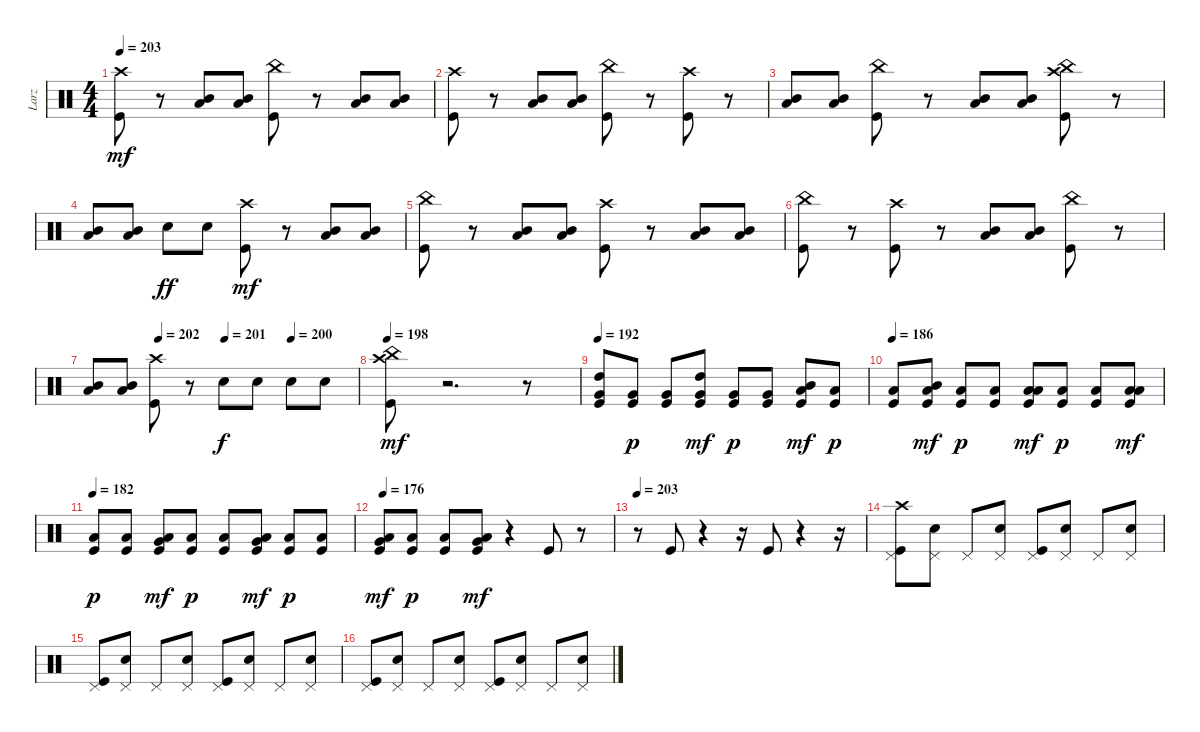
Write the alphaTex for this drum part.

\track ("Larz" "Larz") {instrument percussion}
\staff {score}
\articulation defaults
\ts (4 4)
\tempo 203
\clef neutral
\ks c
("Crash high (hit)" "Kick (hit)").8{dy mf} r.8 ("Low Tom (hit)" "Mid Tom (hit)").8 ("Low Tom (hit)" "Mid Tom (hit)").8 ("China (hit)" "Kick (hit)").8 r.8 ("Low Tom (hit)" "Mid Tom (hit)").8 ("Low Tom (hit)" "Mid Tom (hit)").8 |
("Crash high (hit)" "Kick (hit)").8 r.8 ("Low Tom (hit)" "Mid Tom (hit)").8 ("Low Tom (hit)" "Mid Tom (hit)").8 ("China (hit)" "Kick (hit)").8 r.8 ("Crash high (hit)" "Kick (hit)").8 r.8 |
("Low Tom (hit)" "Mid Tom (hit)").8 ("Low Tom (hit)" "Mid Tom (hit)").8 ("China (hit)" "Kick (hit)").8 r.8 ("Low Tom (hit)" "Mid Tom (hit)").8 ("Low Tom (hit)" "Mid Tom (hit)").8 ("Crash high (hit)" "China (hit)" "Kick (hit)").8 r.8 |
("Low Tom (hit)" "Mid Tom (hit)").8 ("Low Tom (hit)" "Mid Tom (hit)").8 "Snare (hit) 2".8{dy ff} "Snare (hit) 2".8 ("Crash high (hit)" "Kick (hit)").8{dy mf} r.8 ("Low Tom (hit)" "Mid Tom (hit)").8 ("Low Tom (hit)" "Mid Tom (hit)").8 |
("China (hit)" "Kick (hit)").8 r.8 ("Low Tom (hit)" "Mid Tom (hit)").8 ("Low Tom (hit)" "Mid Tom (hit)").8 ("Crash high (hit)" "Kick (hit)").8 r.8 ("Low Tom (hit)" "Mid Tom (hit)").8 ("Low Tom (hit)" "Mid Tom (hit)").8 |
("China (hit)" "Kick (hit)").8 r.8 ("Crash high (hit)" "Kick (hit)").8 r.8 ("Low Tom (hit)" "Mid Tom (hit)").8 ("Low Tom (hit)" "Mid Tom (hit)").8 ("China (hit)" "Kick (hit)").8 r.8 |
\tempo (202 0.25)
\tempo (201 0.5)
\tempo (200 0.75)
("Low Tom (hit)" "Mid Tom (hit)").8 ("Low Tom (hit)" "Mid Tom (hit)").8 ("Crash high (hit)" "Kick (hit)").8 r.8 "Snare (hit) 2".8{dy f} "Snare (hit) 2".8 "Snare (hit) 2".8 "Snare (hit) 2".8 |
\tempo 198
("China (hit)" "Crash high (hit)" "Kick (hit)").8{dy mf} r.2{d} r.8 |
\tempo 192
("Kick (hit)" "Very Low Tom (hit)" "High Tom (hit)").8 ("Very Low Tom (hit)" "Kick (hit)").8{dy p} ("Very Low Tom (hit)" "Kick (hit)").8 ("Kick (hit)" "Very Low Tom (hit)" "High Tom (hit)").8{dy mf} ("Very Low Tom (hit)" "Kick (hit)").8{dy p} ("Very Low Tom (hit)" "Kick (hit)").8 ("Low Floor Tom (hit)" "Mid Tom (hit)" "Kick (hit)").8{dy mf} ("Low Floor Tom (hit)" "Kick (hit)").8{dy p} |
\tempo 186
("Low Floor Tom (hit)" "Kick (hit)").8 ("Low Floor Tom (hit)" "Mid Tom (hit)" "Kick (hit)").8{dy mf} ("Low Floor Tom (hit)" "Kick (hit)").8{dy p} ("Low Floor Tom (hit)" "Kick (hit)").8 ("Low Floor Tom (hit)" "Low Tom (hit)" "Kick (hit)").8{dy mf} ("Low Floor Tom (hit)" "Kick (hit)").8{dy p} ("Low Floor Tom (hit)" "Kick (hit)").8 ("Low Floor Tom (hit)" "Low Tom (hit)" "Kick (hit)").8{dy mf} |
\tempo 182
("Low Floor Tom (hit)" "Kick (hit)").8{dy p} ("Low Floor Tom (hit)" "Kick (hit)").8 ("Kick (hit)" "Low Floor Tom (hit)" "Very Low Tom (hit)").8{dy mf} ("Low Floor Tom (hit)" "Kick (hit)").8{dy p} ("Low Floor Tom (hit)" "Kick (hit)").8 ("Kick (hit)" "Low Floor Tom (hit)" "Very Low Tom (hit)").8{dy mf} ("Low Floor Tom (hit)" "Kick (hit)").8{dy p} ("Low Floor Tom (hit)" "Kick (hit)").8 |
\tempo 176
("Very Low Tom (hit)" "Kick (hit)" "Low Floor Tom (hit)").8{dy mf} ("Low Floor Tom (hit)" "Kick (hit)").8{dy p} ("Low Floor Tom (hit)" "Kick (hit)").8 ("Very Low Tom (hit)" "Kick (hit)" "Low Floor Tom (hit)").8{dy mf} r.4 "Kick (hit)".8 r.8 |
\tempo 203
r.8 "Kick (hit)".8 r.4 r.16 "Kick (hit)".8 r.4 r.16 |
("Pedal Hi-Hat (hit)" "Kick (hit)" "Crash high (hit)").8 ("Pedal Hi-Hat (hit)" "Snare (hit) 2").8 "Pedal Hi-Hat (hit)".8 ("Pedal Hi-Hat (hit)" "Snare (hit) 2").8 ("Pedal Hi-Hat (hit)" "Kick (hit)").8 ("Pedal Hi-Hat (hit)" "Snare (hit) 2").8 "Pedal Hi-Hat (hit)".8 ("Pedal Hi-Hat (hit)" "Snare (hit) 2").8 |
("Pedal Hi-Hat (hit)" "Kick (hit)").8 ("Pedal Hi-Hat (hit)" "Snare (hit) 2").8 "Pedal Hi-Hat (hit)".8 ("Pedal Hi-Hat (hit)" "Snare (hit) 2").8 ("Pedal Hi-Hat (hit)" "Kick (hit)").8 ("Pedal Hi-Hat (hit)" "Snare (hit) 2").8 "Pedal Hi-Hat (hit)".8 ("Pedal Hi-Hat (hit)" "Snare (hit) 2").8 |
("Pedal Hi-Hat (hit)" "Kick (hit)").8 ("Pedal Hi-Hat (hit)" "Snare (hit) 2").8 "Pedal Hi-Hat (hit)".8 ("Pedal Hi-Hat (hit)" "Snare (hit) 2").8 ("Pedal Hi-Hat (hit)" "Kick (hit)").8 ("Pedal Hi-Hat (hit)" "Snare (hit) 2").8 "Pedal Hi-Hat (hit)".8 ("Pedal Hi-Hat (hit)" "Snare (hit) 2").8
